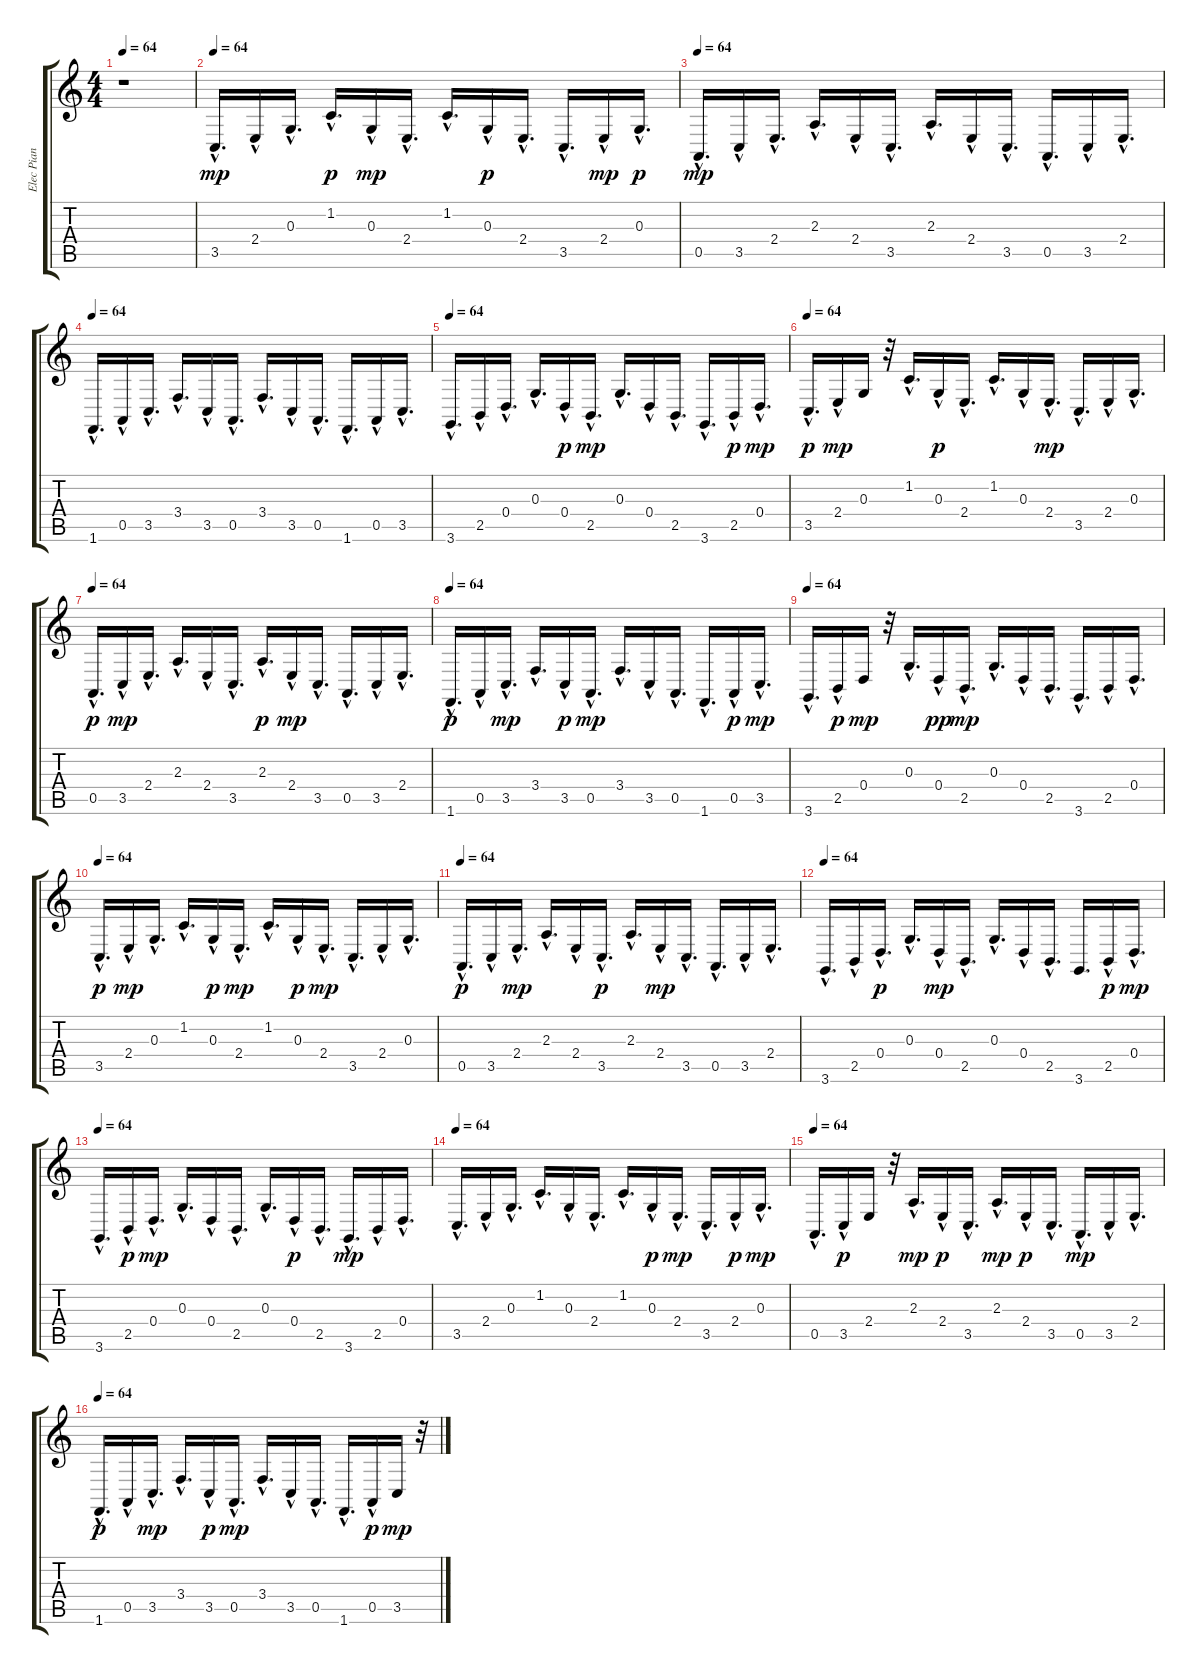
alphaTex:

\track ("Elec Pian" "Elec Pian") {instrument electricgrandpiano}
\staff {score tabs}
\tuning (E4 B3 G3 D3 A2 E2) {hide}
\ts (4 4)
\tempo 64
\clef g2
\ks c
r.1{dy mp instrument electricgrandpiano} |
\tempo 64
3.5{hac}.16{d} 2.4{hac}.16 0.3{hac}.16{d} 1.2{hac}.16{d dy p} 0.3{hac}.16{dy mp} 2.4{hac}.16{d} 1.2{hac}.16{d} 0.3{hac}.16{dy p} 2.4{hac}.16{d} 3.5{hac}.16{d} 2.4{hac}.16{dy mp} 0.3{hac}.16{d dy p} |
\tempo 64
0.5{hac}.16{d dy mp} 3.5{hac}.16 2.4{hac}.16{d} 2.3{hac}.16{d} 2.4{hac}.16 3.5{hac}.16{d} 2.3{hac}.16{d} 2.4{hac}.16 3.5{hac}.16{d} 0.5{hac}.16{d} 3.5{hac}.16 2.4{hac}.16{d} |
\tempo 64
1.6{hac}.16{d} 0.5{hac}.16 3.5{hac}.16{d} 3.4{hac}.16{d} 3.5{hac}.16 0.5{hac}.16{d} 3.4{hac}.16{d} 3.5{hac}.16 0.5{hac}.16{d} 1.6{hac}.16{d} 0.5{hac}.16 3.5{hac}.16{d} |
\tempo 64
3.6{hac}.16{d} 2.5{hac}.16 0.4{hac}.16{d} 0.3{hac}.16{d} 0.4{hac}.16{dy p} 2.5{hac}.16{d dy mp} 0.3{hac}.16{d} 0.4{hac}.16 2.5{hac}.16{d} 3.6{hac}.16{d} 2.5{hac}.16{dy p} 0.4{hac}.16{d dy mp} |
\tempo 64
3.5{hac}.16{d dy p} 2.4{hac}.16{dy mp} 0.3.16 r.32 1.2{hac}.16{d} 0.3{hac}.16{dy p} 2.4{hac}.16{d} 1.2{hac}.16{d} 0.3{hac}.16 2.4{hac}.16{d dy mp} 3.5{hac}.16{d} 2.4{hac}.16 0.3{hac}.16{d} |
\tempo 64
0.5{hac}.16{d dy p} 3.5{hac}.16{dy mp} 2.4{hac}.16{d} 2.3{hac}.16{d} 2.4{hac}.16 3.5{hac}.16{d} 2.3{hac}.16{d dy p} 2.4{hac}.16{dy mp} 3.5{hac}.16{d} 0.5{hac}.16{d} 3.5{hac}.16 2.4{hac}.16{d} |
\tempo 64
1.6{hac}.16{d dy p} 0.5{hac}.16 3.5{hac}.16{d dy mp} 3.4{hac}.16{d} 3.5{hac}.16{dy p} 0.5{hac}.16{d dy mp} 3.4{hac}.16{d} 3.5{hac}.16 0.5{hac}.16{d} 1.6{hac}.16{d} 0.5{hac}.16{dy p} 3.5{hac}.16{d dy mp} |
\tempo 64
3.6{hac}.16{d} 2.5{hac}.16{dy p} 0.4.16{dy mp} r.32 0.3{hac}.16{d} 0.4{hac}.16{dy pp} 2.5{hac}.16{d dy mp} 0.3{hac}.16{d} 0.4{hac}.16 2.5{hac}.16{d} 3.6{hac}.16{d} 2.5{hac}.16 0.4{hac}.16{d} |
\tempo 64
3.5{hac}.16{d dy p} 2.4{hac}.16{dy mp} 0.3{hac}.16{d} 1.2{hac}.16{d} 0.3{hac}.16{dy p} 2.4{hac}.16{d dy mp} 1.2{hac}.16{d} 0.3{hac}.16{dy p} 2.4{hac}.16{d dy mp} 3.5{hac}.16{d} 2.4{hac}.16 0.3{hac}.16{d} |
\tempo 64
0.5{hac}.16{d dy p} 3.5{hac}.16 2.4{hac}.16{d dy mp} 2.3{hac}.16{d} 2.4{hac}.16 3.5{hac}.16{d dy p} 2.3{hac}.16{d} 2.4{hac}.16{dy mp} 3.5{hac}.16{d} 0.5{hac}.16{d} 3.5{hac}.16 2.4{hac}.16{d} |
\tempo 64
3.6{hac}.16{d} 2.5{hac}.16 0.4{hac}.16{d dy p} 0.3{hac}.16{d} 0.4{hac}.16{dy mp} 2.5{hac}.16{d} 0.3{hac}.16{d} 0.4{hac}.16 2.5{hac}.16{d} 3.6.16{d} 2.5{hac}.16{dy p} 0.4{hac}.16{d dy mp} |
\tempo 64
3.6{hac}.16{d} 2.5{hac}.16{dy p} 0.4{hac}.16{d dy mp} 0.3{hac}.16{d} 0.4{hac}.16 2.5{hac}.16{d} 0.3{hac}.16{d} 0.4{hac}.16{dy p} 2.5{hac}.16{d} 3.6{hac}.16{d dy mp} 2.5{hac}.16 0.4{hac}.16{d} |
\tempo 64
3.5{hac}.16{d} 2.4{hac}.16 0.3{hac}.16{d} 1.2{hac}.16{d} 0.3{hac}.16 2.4{hac}.16{d} 1.2{hac}.16{d} 0.3{hac}.16{dy p} 2.4{hac}.16{d dy mp} 3.5{hac}.16{d} 2.4{hac}.16{dy p} 0.3{hac}.16{d dy mp} |
\tempo 64
0.5{hac}.16{d} 3.5{hac}.16{dy p} 2.4.16 r.32 2.3{hac}.16{d dy mp} 2.4{hac}.16{dy p} 3.5{hac}.16{d} 2.3{hac}.16{d dy mp} 2.4{hac}.16{dy p} 3.5{hac}.16{d} 0.5{hac}.16{d dy mp} 3.5{hac}.16 2.4{hac}.16{d} |
\tempo 64
1.6{hac}.16{d dy p} 0.5{hac}.16 3.5{hac}.16{d dy mp} 3.4{hac}.16{d} 3.5{hac}.16{dy p} 0.5{hac}.16{d dy mp} 3.4{hac}.16{d} 3.5{hac}.16 0.5{hac}.16{d} 1.6{hac}.16{d} 0.5{hac}.16{dy p} 3.5.16{dy mp} r.32
